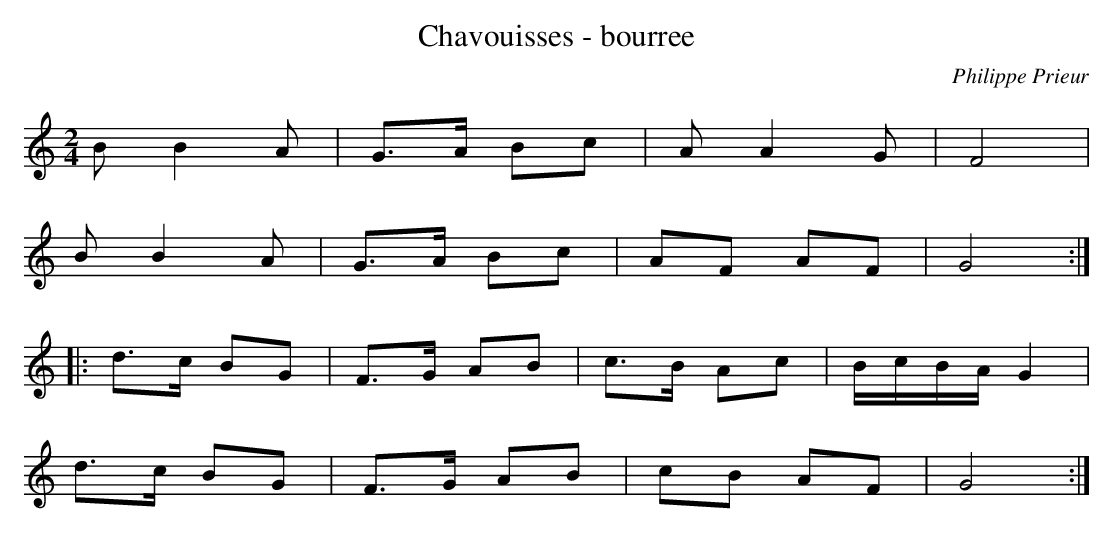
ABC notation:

X:1
T:Chavouisses - bourree
C:Philippe Prieur
M:2/4
L:1/8
K:Gmixo
BB2A|G3/2A/2 Bc|AA2G|F4|
BB2A|G3/2A/2 Bc|AF AF|G4:|
|:d3/2c/2 BG|F3/2G/2 AB|c3/2B/2 Ac|B/2c/2B/2A/2 G2|
d3/2c/2 BG|F3/2G/2 AB|cB AF|G4:|
